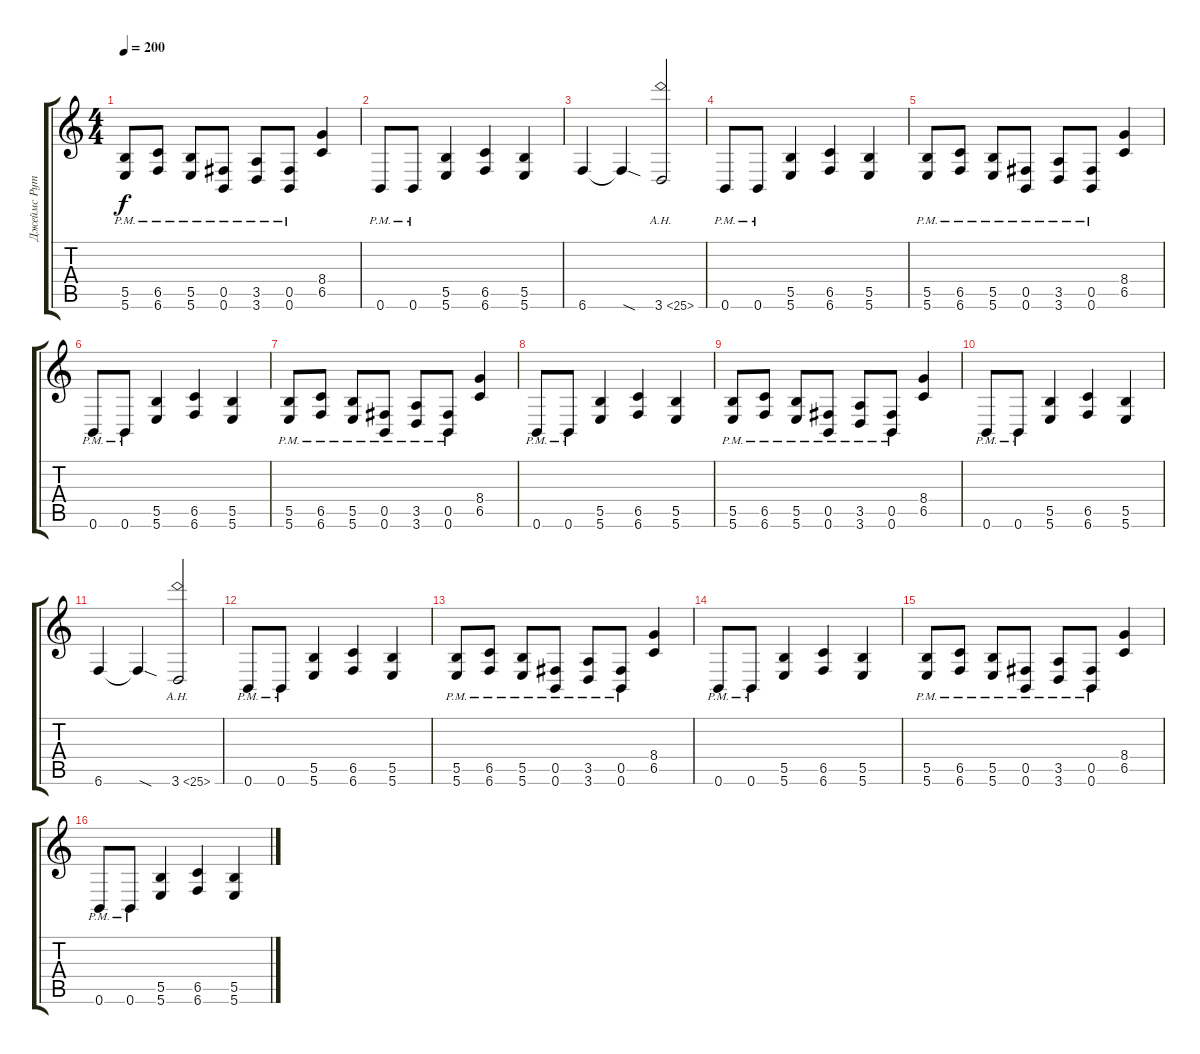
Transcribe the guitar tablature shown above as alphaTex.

\track ("Джеймс Рут" "Джеймс Рут") {instrument distortionguitar}
\staff {score tabs}
\tuning (Db4 Ab3 E3 B2 Gb2 B1) {hide}
\ts (4 4)
\tempo 200
\clef g2
\ks c
(5.5{pm} 5.6{pm}).8{dy f} (6.5{pm} 6.6{pm}).8 (5.5{pm} 5.6{pm}).8 (0.5{pm} 0.6{pm}).8 (3.5{pm} 3.6{pm}).8 (0.5{pm} 0.6{pm}).8 (8.4 6.5).4 |
0.6{pm}.8 0.6{pm}.8 (5.5 5.6).4 (6.5 6.6).4 (5.5 5.6).4 |
6.6.4 6.6{sod t}.4 3.6{ah 22}.2 |
0.6{pm}.8 0.6{pm}.8 (5.5 5.6).4 (6.5 6.6).4 (5.5 5.6).4 |
(5.5{pm} 5.6{pm}).8 (6.5{pm} 6.6{pm}).8 (5.5{pm} 5.6{pm}).8 (0.5{pm} 0.6{pm}).8 (3.5{pm} 3.6{pm}).8 (0.5{pm} 0.6{pm}).8 (8.4 6.5).4 |
0.6{pm}.8 0.6{pm}.8 (5.5 5.6).4 (6.5 6.6).4 (5.5 5.6).4 |
(5.5{pm} 5.6{pm}).8 (6.5{pm} 6.6{pm}).8 (5.5{pm} 5.6{pm}).8 (0.5{pm} 0.6{pm}).8 (3.5{pm} 3.6{pm}).8 (0.5{pm} 0.6{pm}).8 (8.4 6.5).4 |
0.6{pm}.8 0.6{pm}.8 (5.5 5.6).4 (6.5 6.6).4 (5.5 5.6).4 |
(5.5{pm} 5.6{pm}).8 (6.5{pm} 6.6{pm}).8 (5.5{pm} 5.6{pm}).8 (0.5{pm} 0.6{pm}).8 (3.5{pm} 3.6{pm}).8 (0.5{pm} 0.6{pm}).8 (8.4 6.5).4 |
0.6{pm}.8 0.6{pm}.8 (5.5 5.6).4 (6.5 6.6).4 (5.5 5.6).4 |
6.6.4 6.6{sod t}.4 3.6{ah 22}.2 |
0.6{pm}.8 0.6{pm}.8 (5.5 5.6).4 (6.5 6.6).4 (5.5 5.6).4 |
(5.5{pm} 5.6{pm}).8 (6.5{pm} 6.6{pm}).8 (5.5{pm} 5.6{pm}).8 (0.5{pm} 0.6{pm}).8 (3.5{pm} 3.6{pm}).8 (0.5{pm} 0.6{pm}).8 (8.4 6.5).4 |
0.6{pm}.8 0.6{pm}.8 (5.5 5.6).4 (6.5 6.6).4 (5.5 5.6).4 |
(5.5{pm} 5.6{pm}).8 (6.5{pm} 6.6{pm}).8 (5.5{pm} 5.6{pm}).8 (0.5{pm} 0.6{pm}).8 (3.5{pm} 3.6{pm}).8 (0.5{pm} 0.6{pm}).8 (8.4 6.5).4 |
0.6{pm}.8 0.6{pm}.8 (5.5 5.6).4 (6.5 6.6).4 (5.5 5.6).4
